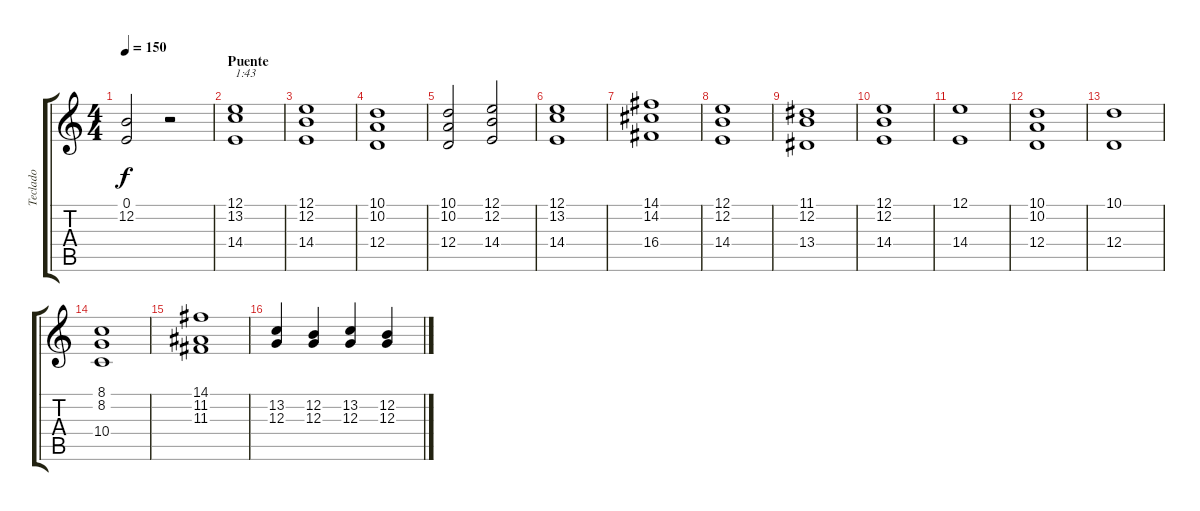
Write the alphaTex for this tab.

\track ("Teclado" "Teclado") {instrument stringensemble1}
\staff {score tabs}
\tuning (E4 B3 G3 D3 A2 E2) {hide}
\ts (4 4)
\tempo 150
\clef g2
\ks c
(0.1 12.2).2{dy f} r.2 |
\section ("" "Puente")
(12.1 13.2 14.4).1{txt "1:43"} |
(12.1 12.2 14.4).1 |
(10.1 10.2 12.4).1 |
(10.1 10.2 12.4).2 (12.1 12.2 14.4).2 |
(12.1 13.2 14.4).1 |
(14.1 14.2 16.4).1 |
(12.1 12.2 14.4).1 |
(11.1 12.2 13.4).1 |
(12.1 12.2 14.4).1 |
(12.1 14.4).1 |
(10.1 10.2 12.4).1 |
(10.1 12.4).1 |
(8.1 8.2 10.4).1 |
(14.1 11.2 11.3).1 |
(13.2 12.3).4 (12.2 12.3).4 (13.2 12.3).4 (12.2 12.3).4
